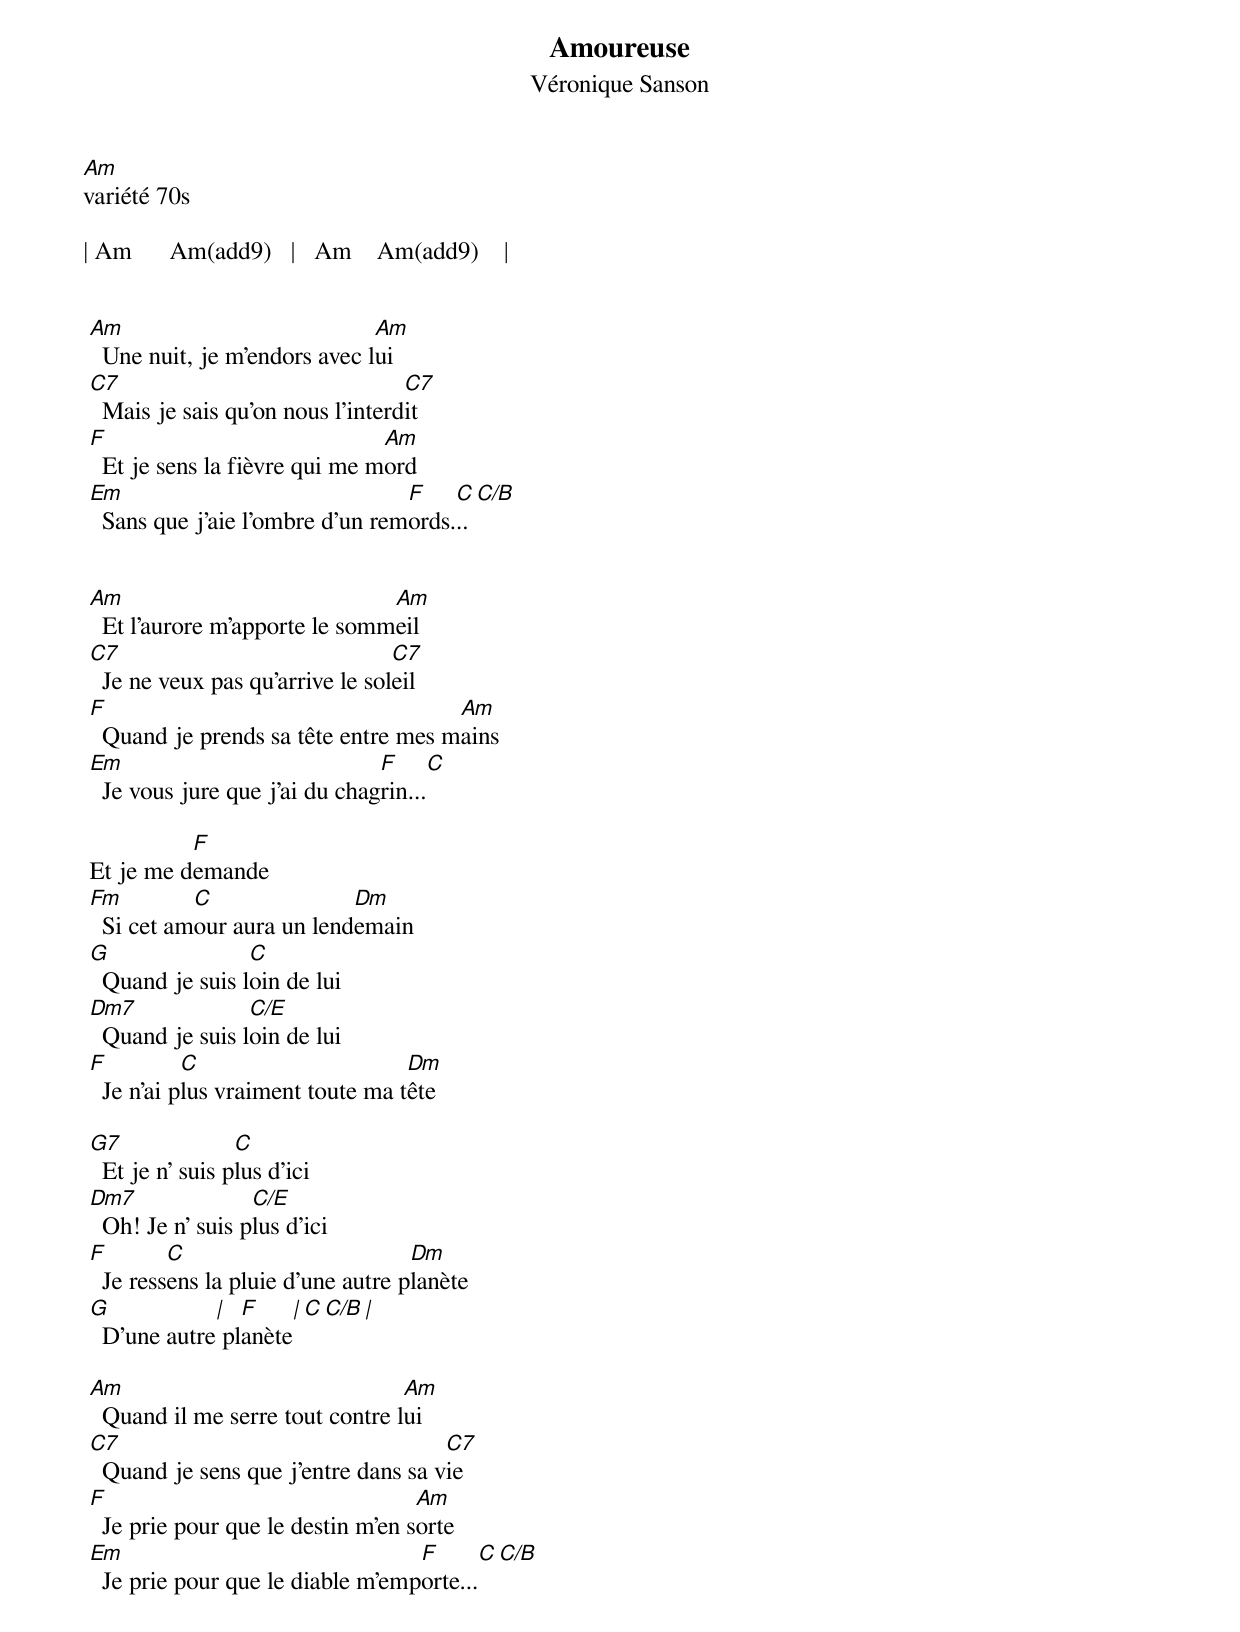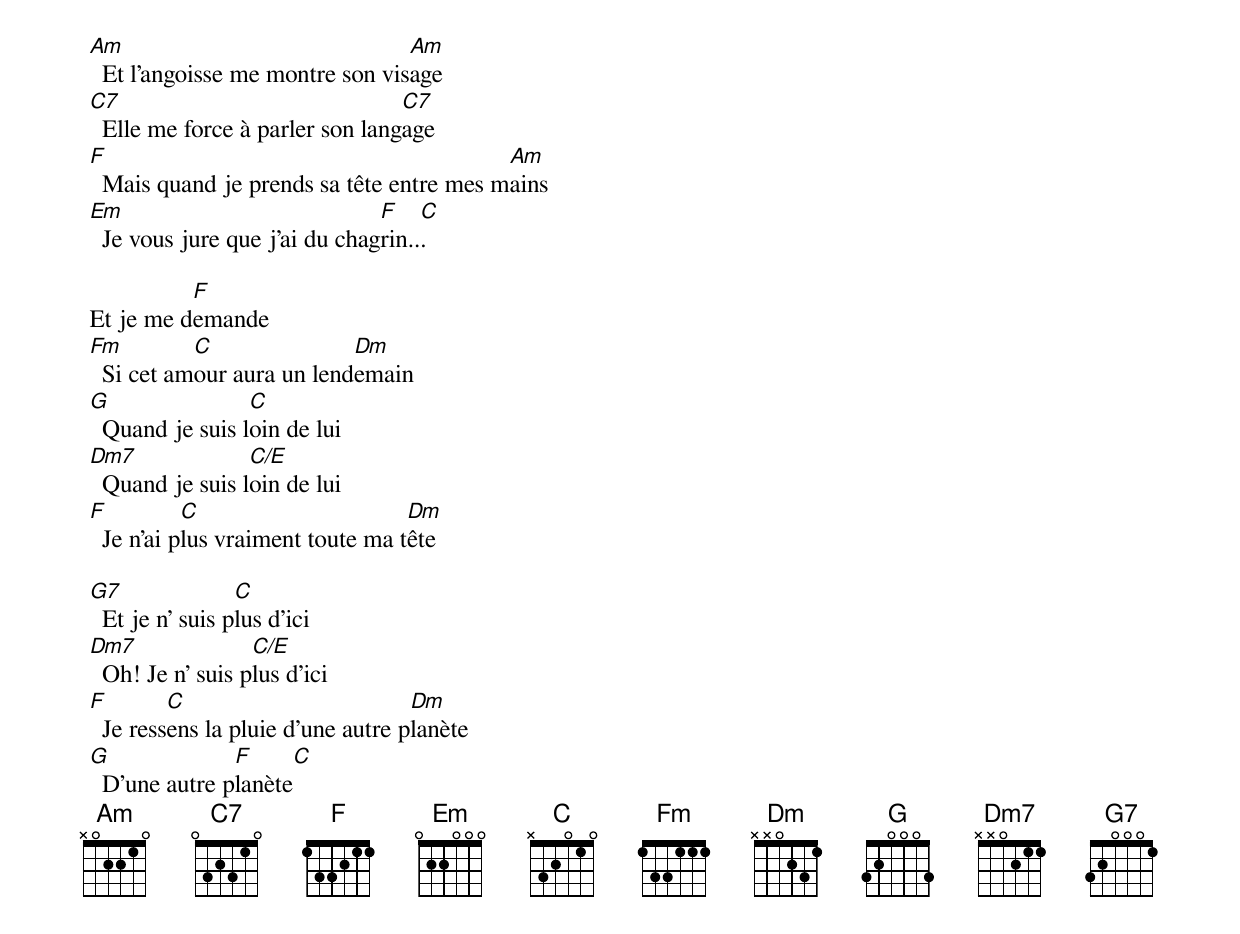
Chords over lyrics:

Amoureuse
Véronique Sanson
Am
variété 70s

| Am      Am(add9)   |   Am    Am(add9)    |


 Am                            Am
   Une nuit, je m'endors avec lui
 C7                                C7
   Mais je sais qu'on nous l'interdit
 F                              Am
   Et je sens la fièvre qui me mord
 Em                               F    C  C/B
   Sans que j'aie l'ombre d'un remords...


 Am                             Am
   Et l'aurore m'apporte le sommeil
 C7                               C7
   Je ne veux pas qu'arrive le soleil
 F                                    Am
   Quand je prends sa tête entre mes mains
 Em                             F      C
   Je vous jure que j'ai du chagrin...

           F
 Et je me demande
 Fm         C               Dm
   Si cet amour aura un lendemain
 G                C
   Quand je suis loin de lui
 Dm7              C/E
   Quand je suis loin de lui
 F          C                      Dm
   Je n'ai plus vraiment toute ma tête

 G7               C
   Et je n’ suis plus d'ici
 Dm7               C/E
   Oh! Je n’ suis plus d'ici
 F        C                         Dm
   Je ressens la pluie d'une autre planète
 G            |  F          |  C        C/B |
   D'une autre planète

 Am                               Am
   Quand il me serre tout contre lui
 C7                                   C7
   Quand je sens que j'entre dans sa vie
 F                                  Am
   Je prie pour que le destin m'en sorte
 Em                                F      C  C/B
   Je prie pour que le diable m'emporte...

 Am                               Am
   Et l'angoisse me montre son visage
 C7                               C7
   Elle me force à parler son langage
 F                                         Am
   Mais quand je prends sa tête entre mes mains
 Em                             F    C
   Je vous jure que j'ai du chagrin...

           F
 Et je me demande
 Fm         C               Dm
   Si cet amour aura un lendemain
 G                C
   Quand je suis loin de lui
 Dm7              C/E
   Quand je suis loin de lui
 F          C                      Dm
   Je n'ai plus vraiment toute ma tête

 G7               C
   Et je n’ suis plus d'ici
 Dm7               C/E
   Oh! Je n’ suis plus d'ici
 F        C                         Dm
   Je ressens la pluie d'une autre planète
 G              F       C
   D'une autre planète
